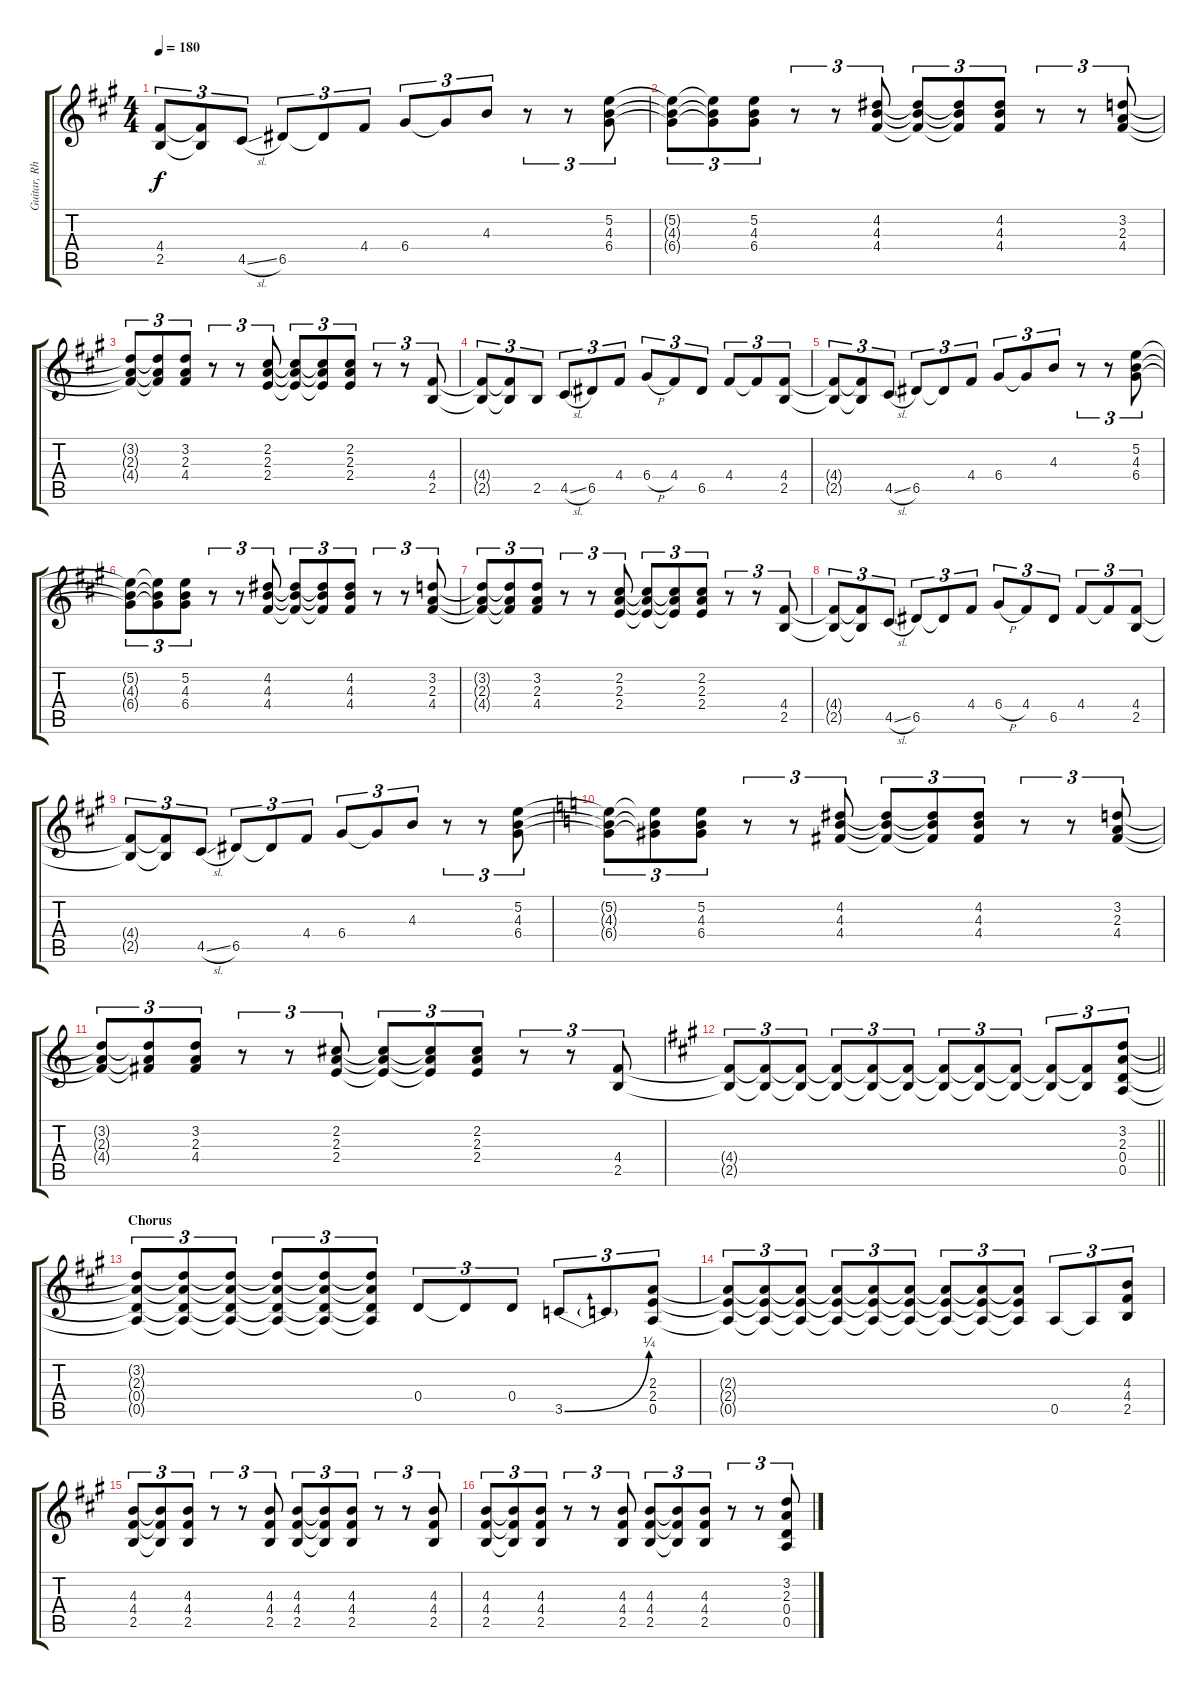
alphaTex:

\track ("Guitar, Rhythm" "Guitar, Rh") {instrument overdrivenguitar}
\staff {score tabs}
\tuning (E4 B3 G3 D3 A2 E2) {hide}
\ts (4 4)
\tempo 180
\clef g2
\ks a
(4.4{t} 2.5{t}).8{tu (3 2) dy f} (4.4{t} 2.5{t}).8{tu (3 2)} 4.5{sl}.8{tu (3 2)} 6.5.8{tu (3 2)} 6.5{t}.8{tu (3 2)} 4.4.8{tu (3 2)} 6.4.8{tu (3 2)} 6.4{t}.8{tu (3 2)} 4.3.8{tu (3 2)} r.8{tu (3 2)} r.8{tu (3 2)} (5.2 4.3 6.4).8{tu (3 2)} |
(5.2{t} 4.3{t} 6.4{t}).8{tu (3 2)} (5.2{t} 4.3{t} 6.4{t}).8{tu (3 2)} (5.2 4.3 6.4).8{tu (3 2)} r.8{tu (3 2)} r.8{tu (3 2)} (4.2 4.3 4.4).8{tu (3 2)} (4.2{t} 4.3{t} 4.4{t}).8{tu (3 2)} (4.2{t} 4.3{t} 4.4{t}).8{tu (3 2)} (4.2 4.3 4.4).8{tu (3 2)} r.8{tu (3 2)} r.8{tu (3 2)} (3.2 2.3 4.4).8{tu (3 2)} |
(3.2{t} 2.3{t} 4.4{t}).8{tu (3 2)} (3.2{t} 2.3{t} 4.4{t}).8{tu (3 2)} (3.2 2.3 4.4).8{tu (3 2)} r.8{tu (3 2)} r.8{tu (3 2)} (2.2 2.3 2.4).8{tu (3 2)} (2.2{t} 2.3{t} 2.4{t}).8{tu (3 2)} (2.2{t} 2.3{t} 2.4{t}).8{tu (3 2)} (2.2 2.3 2.4).8{tu (3 2)} r.8{tu (3 2)} r.8{tu (3 2)} (4.4 2.5).8{tu (3 2)} |
(4.4{t} 2.5{t}).8{tu (3 2)} (4.4{t} 2.5{t}).8{tu (3 2)} 2.5.8{tu (3 2)} 4.5{sl}.8{tu (3 2)} 6.5.8{tu (3 2)} 4.4.8{tu (3 2)} 6.4{h}.8{tu (3 2)} 4.4.8{tu (3 2)} 6.5.8{tu (3 2)} 4.4.8{tu (3 2)} 4.4{t}.8{tu (3 2)} (4.4 2.5).8{tu (3 2)} |
(4.4{t} 2.5{t}).8{tu (3 2)} (4.4{t} 2.5{t}).8{tu (3 2)} 4.5{sl}.8{tu (3 2)} 6.5.8{tu (3 2)} 6.5{t}.8{tu (3 2)} 4.4.8{tu (3 2)} 6.4.8{tu (3 2)} 6.4{t}.8{tu (3 2)} 4.3.8{tu (3 2)} r.8{tu (3 2)} r.8{tu (3 2)} (5.2 4.3 6.4).8{tu (3 2)} |
(5.2{t} 4.3{t} 6.4{t}).8{tu (3 2)} (5.2{t} 4.3{t} 6.4{t}).8{tu (3 2)} (5.2 4.3 6.4).8{tu (3 2)} r.8{tu (3 2)} r.8{tu (3 2)} (4.2 4.3 4.4).8{tu (3 2)} (4.2{t} 4.3{t} 4.4{t}).8{tu (3 2)} (4.2{t} 4.3{t} 4.4{t}).8{tu (3 2)} (4.2 4.3 4.4).8{tu (3 2)} r.8{tu (3 2)} r.8{tu (3 2)} (3.2 2.3 4.4).8{tu (3 2)} |
(3.2{t} 2.3{t} 4.4{t}).8{tu (3 2)} (3.2{t} 2.3{t} 4.4{t}).8{tu (3 2)} (3.2 2.3 4.4).8{tu (3 2)} r.8{tu (3 2)} r.8{tu (3 2)} (2.2 2.3 2.4).8{tu (3 2)} (2.2{t} 2.3{t} 2.4{t}).8{tu (3 2)} (2.2{t} 2.3{t} 2.4{t}).8{tu (3 2)} (2.2 2.3 2.4).8{tu (3 2)} r.8{tu (3 2)} r.8{tu (3 2)} (4.4 2.5).8{tu (3 2)} |
(4.4{t} 2.5{t}).8{tu (3 2)} (4.4{t} 2.5{t}).8{tu (3 2)} 4.5{sl}.8{tu (3 2)} 6.5.8{tu (3 2)} 6.5{t}.8{tu (3 2)} 4.4.8{tu (3 2)} 6.4{h}.8{tu (3 2)} 4.4.8{tu (3 2)} 6.5.8{tu (3 2)} 4.4.8{tu (3 2)} 4.4{t}.8{tu (3 2)} (4.4 2.5).8{tu (3 2)} |
(4.4{t} 2.5{t}).8{tu (3 2)} (4.4{t} 2.5{t}).8{tu (3 2)} 4.5{sl}.8{tu (3 2)} 6.5.8{tu (3 2)} 6.5{t}.8{tu (3 2)} 4.4.8{tu (3 2)} 6.4.8{tu (3 2)} 6.4{t}.8{tu (3 2)} 4.3.8{tu (3 2)} r.8{tu (3 2)} r.8{tu (3 2)} (5.2 4.3 6.4).8{tu (3 2)} |
\ks c
(5.2{t} 4.3{t} 6.4{t}).8{tu (3 2)} (5.2{t} 4.3{t} 6.4{t}).8{tu (3 2)} (5.2 4.3 6.4).8{tu (3 2)} r.8{tu (3 2)} r.8{tu (3 2)} (4.2 4.3 4.4).8{tu (3 2)} (4.2{t} 4.3{t} 4.4{t}).8{tu (3 2)} (4.2{t} 4.3{t} 4.4{t}).8{tu (3 2)} (4.2 4.3 4.4).8{tu (3 2)} r.8{tu (3 2)} r.8{tu (3 2)} (3.2 2.3 4.4).8{tu (3 2)} |
(3.2{t} 2.3{t} 4.4{t}).8{tu (3 2)} (3.2{t} 2.3{t} 4.4{t}).8{tu (3 2)} (3.2 2.3 4.4).8{tu (3 2)} r.8{tu (3 2)} r.8{tu (3 2)} (2.2 2.3 2.4).8{tu (3 2)} (2.2{t} 2.3{t} 2.4{t}).8{tu (3 2)} (2.2{t} 2.3{t} 2.4{t}).8{tu (3 2)} (2.2 2.3 2.4).8{tu (3 2)} r.8{tu (3 2)} r.8{tu (3 2)} (4.4 2.5).8{tu (3 2)} |
\barLineRight lightlight
\ks a
(4.4{t} 2.5{t}).8{tu (3 2)} (4.4{t} 2.5{t}).8{tu (3 2)} (4.4{t} 2.5{t}).8{tu (3 2)} (4.4{t} 2.5{t}).8{tu (3 2)} (4.4{t} 2.5{t}).8{tu (3 2)} (4.4{t} 2.5{t}).8{tu (3 2)} (4.4{t} 2.5{t}).8{tu (3 2)} (4.4{t} 2.5{t}).8{tu (3 2)} (4.4{t} 2.5{t}).8{tu (3 2)} (4.4{t} 2.5{t}).8{tu (3 2)} (4.4{t} 2.5{t}).8{tu (3 2)} (3.2 2.3 0.4 0.5).8{tu (3 2)} |
\section ("" "Chorus")
(3.2{t} 2.3{t} 0.4{t} 0.5{t}).8{tu (3 2)} (3.2{t} 2.3{t} 0.4{t} 0.5{t}).8{tu (3 2)} (3.2{t} 2.3{t} 0.4{t} 0.5{t}).8{tu (3 2)} (3.2{t} 2.3{t} 0.4{t} 0.5{t}).8{tu (3 2)} (3.2{t} 2.3{t} 0.4{t} 0.5{t}).8{tu (3 2)} (3.2{t} 2.3{t} 0.4{t} 0.5{t}).8{tu (3 2)} 0.4.8{tu (3 2)} 0.4{t}.8{tu (3 2)} 0.4.8{tu (3 2)} 3.5{be (bend 0 0 60 1)}.8{tu (3 2)} 3.5{t}.8{tu (3 2)} (2.3 2.4 0.5).8{tu (3 2)} |
(2.3{t} 2.4{t} 0.5{t}).8{tu (3 2)} (2.3{t} 2.4{t} 0.5{t}).8{tu (3 2)} (2.3{t} 2.4{t} 0.5{t}).8{tu (3 2)} (2.3{t} 2.4{t} 0.5{t}).8{tu (3 2)} (2.3{t} 2.4{t} 0.5{t}).8{tu (3 2)} (2.3{t} 2.4{t} 0.5{t}).8{tu (3 2)} (2.3{t} 2.4{t} 0.5{t}).8{tu (3 2)} (2.3{t} 2.4{t} 0.5{t}).8{tu (3 2)} (2.3{t} 2.4{t} 0.5{t}).8{tu (3 2)} 0.5.8{tu (3 2)} 0.5{t}.8{tu (3 2)} (4.3 4.4 2.5).8{tu (3 2)} |
(4.3 4.4 2.5).8{tu (3 2)} (4.3{t} 4.4{t} 2.5{t}).8{tu (3 2)} (4.3 4.4 2.5).8{tu (3 2)} r.8{tu (3 2)} r.8{tu (3 2)} (4.3 4.4 2.5).8{tu (3 2)} (4.3 4.4 2.5).8{tu (3 2)} (4.3{t} 4.4{t} 2.5{t}).8{tu (3 2)} (4.3 4.4 2.5).8{tu (3 2)} r.8{tu (3 2)} r.8{tu (3 2)} (4.3 4.4 2.5).8{tu (3 2)} |
(4.3 4.4 2.5).8{tu (3 2)} (4.3{t} 4.4{t} 2.5{t}).8{tu (3 2)} (4.3 4.4 2.5).8{tu (3 2)} r.8{tu (3 2)} r.8{tu (3 2)} (4.3 4.4 2.5).8{tu (3 2)} (4.3 4.4 2.5).8{tu (3 2)} (4.3{t} 4.4{t} 2.5{t}).8{tu (3 2)} (4.3 4.4 2.5).8{tu (3 2)} r.8{tu (3 2)} r.8{tu (3 2)} (3.2 2.3 0.4 0.5).8{tu (3 2)}
